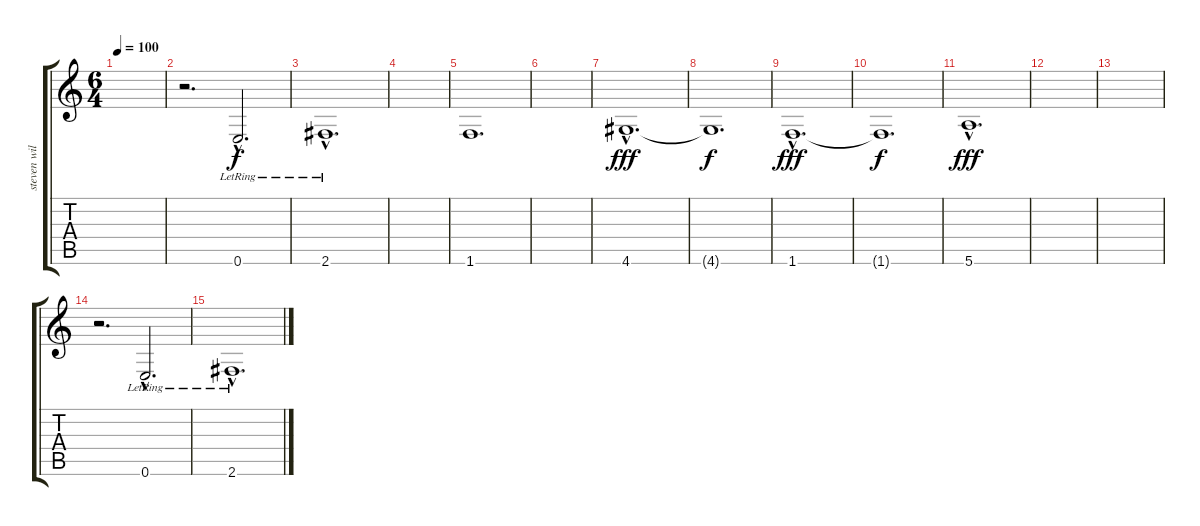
\track ("steven wilson" "steven wil") {instrument distortionguitar bank 255}
\staff {score tabs}
\tuning (E4 B3 G3 D3 A2 E2) {hide}
\ts (6 4)
\tempo 100
\clef g2
\ks c
|
r.2{d} 0.6{hac lr}.2{d} |
2.6{hac lr}.1{d} |
|
1.6.1{d dy f} |
|
4.6{hac}.1{d dy fff} |
4.6{t}.1{d dy f} |
1.6{hac}.1{d dy fff} |
1.6{t}.1{d dy f} |
5.6{hac}.1{d dy fff} |
|
|
r.2{d} 0.6{hac lr}.2{d} |
2.6{hac lr}.1{d}
